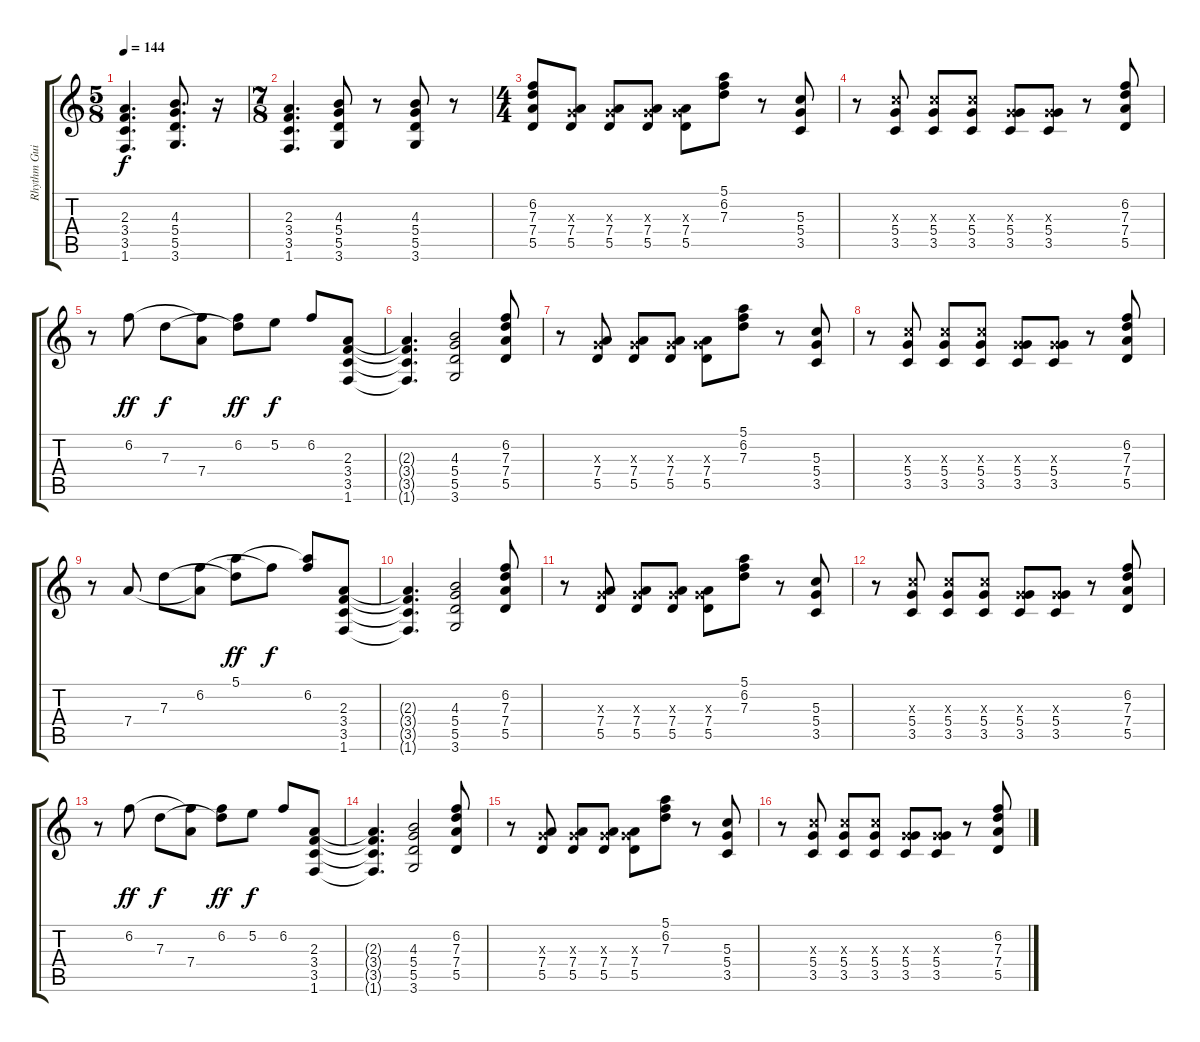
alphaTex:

\track ("Rhythm Guitar 2" "Rhythm Gui") {instrument overdrivenguitar}
\staff {score tabs}
\tuning (E4 B3 G3 D3 A2 E2) {hide}
\ts (5 8)
\tempo 144
\clef g2
\ks c
(2.3 3.4 3.5 1.6).4{d dy f} (4.3 5.4 5.5 3.6).8{d} r.16 |
\ts (7 8)
(2.3 3.4 3.5 1.6).4{d} (4.3 5.4 5.5 3.6).8 r.8 (4.3 5.4 5.5 3.6).8 r.8 |
\ts (4 4)
(6.2 7.3 7.4 5.5).8 (0.3{x} 7.4 5.5).8 (0.3{x} 7.4 5.5).8 (0.3{x} 7.4 5.5).8 (0.3{x} 7.4 5.5).8 (5.1 6.2 7.3).8 r.8 (5.3 5.4 3.5).8 |
r.8 (5.3{x} 5.4 3.5).8 (5.3{x} 5.4 3.5).8 (5.3{x} 5.4 3.5).8 (0.3{x} 5.4 3.5).8 (0.3{x} 5.4 3.5).8 r.8 (6.2 7.3 7.4 5.5).8 |
r.8 6.2.8{dy ff} 7.3.8{dy f} (6.2{t} 7.4).8 (6.2 7.3{t}).8{dy ff} 5.2.8{dy f} 6.2.8 (2.3 3.4 3.5 1.6).8 |
(2.3{t} 3.4{t} 3.5{t} 1.6{t}).4{d} (4.3 5.4 5.5 3.6).2 (6.2 7.3 7.4 5.5).8 |
r.8 (0.3{x} 7.4 5.5).8 (0.3{x} 7.4 5.5).8 (0.3{x} 7.4 5.5).8 (0.3{x} 7.4 5.5).8 (5.1 6.2 7.3).8 r.8 (5.3 5.4 3.5).8 |
r.8 (5.3{x} 5.4 3.5).8 (5.3{x} 5.4 3.5).8 (5.3{x} 5.4 3.5).8 (0.3{x} 5.4 3.5).8 (0.3{x} 5.4 3.5).8 r.8 (6.2 7.3 7.4 5.5).8 |
r.8 7.4.8 7.3.8 (6.2 7.4{t}).8 (5.1 7.3{t}).8{dy ff} 6.2{t}.8{dy f} (5.1{t} 6.2).8 (2.3 3.4 3.5 1.6).8 |
(2.3{t} 3.4{t} 3.5{t} 1.6{t}).4{d} (4.3 5.4 5.5 3.6).2 (6.2 7.3 7.4 5.5).8 |
r.8 (0.3{x} 7.4 5.5).8 (0.3{x} 7.4 5.5).8 (0.3{x} 7.4 5.5).8 (0.3{x} 7.4 5.5).8 (5.1 6.2 7.3).8 r.8 (5.3 5.4 3.5).8 |
r.8 (5.3{x} 5.4 3.5).8 (5.3{x} 5.4 3.5).8 (5.3{x} 5.4 3.5).8 (0.3{x} 5.4 3.5).8 (0.3{x} 5.4 3.5).8 r.8 (6.2 7.3 7.4 5.5).8 |
r.8 6.2.8{dy ff} 7.3.8{dy f} (6.2{t} 7.4).8 (6.2 7.3{t}).8{dy ff} 5.2.8{dy f} 6.2.8 (2.3 3.4 3.5 1.6).8 |
(2.3{t} 3.4{t} 3.5{t} 1.6{t}).4{d} (4.3 5.4 5.5 3.6).2 (6.2 7.3 7.4 5.5).8 |
r.8 (0.3{x} 7.4 5.5).8 (0.3{x} 7.4 5.5).8 (0.3{x} 7.4 5.5).8 (0.3{x} 7.4 5.5).8 (5.1 6.2 7.3).8 r.8 (5.3 5.4 3.5).8 |
r.8 (5.3{x} 5.4 3.5).8 (5.3{x} 5.4 3.5).8 (5.3{x} 5.4 3.5).8 (0.3{x} 5.4 3.5).8 (0.3{x} 5.4 3.5).8 r.8 (6.2 7.3 7.4 5.5).8
